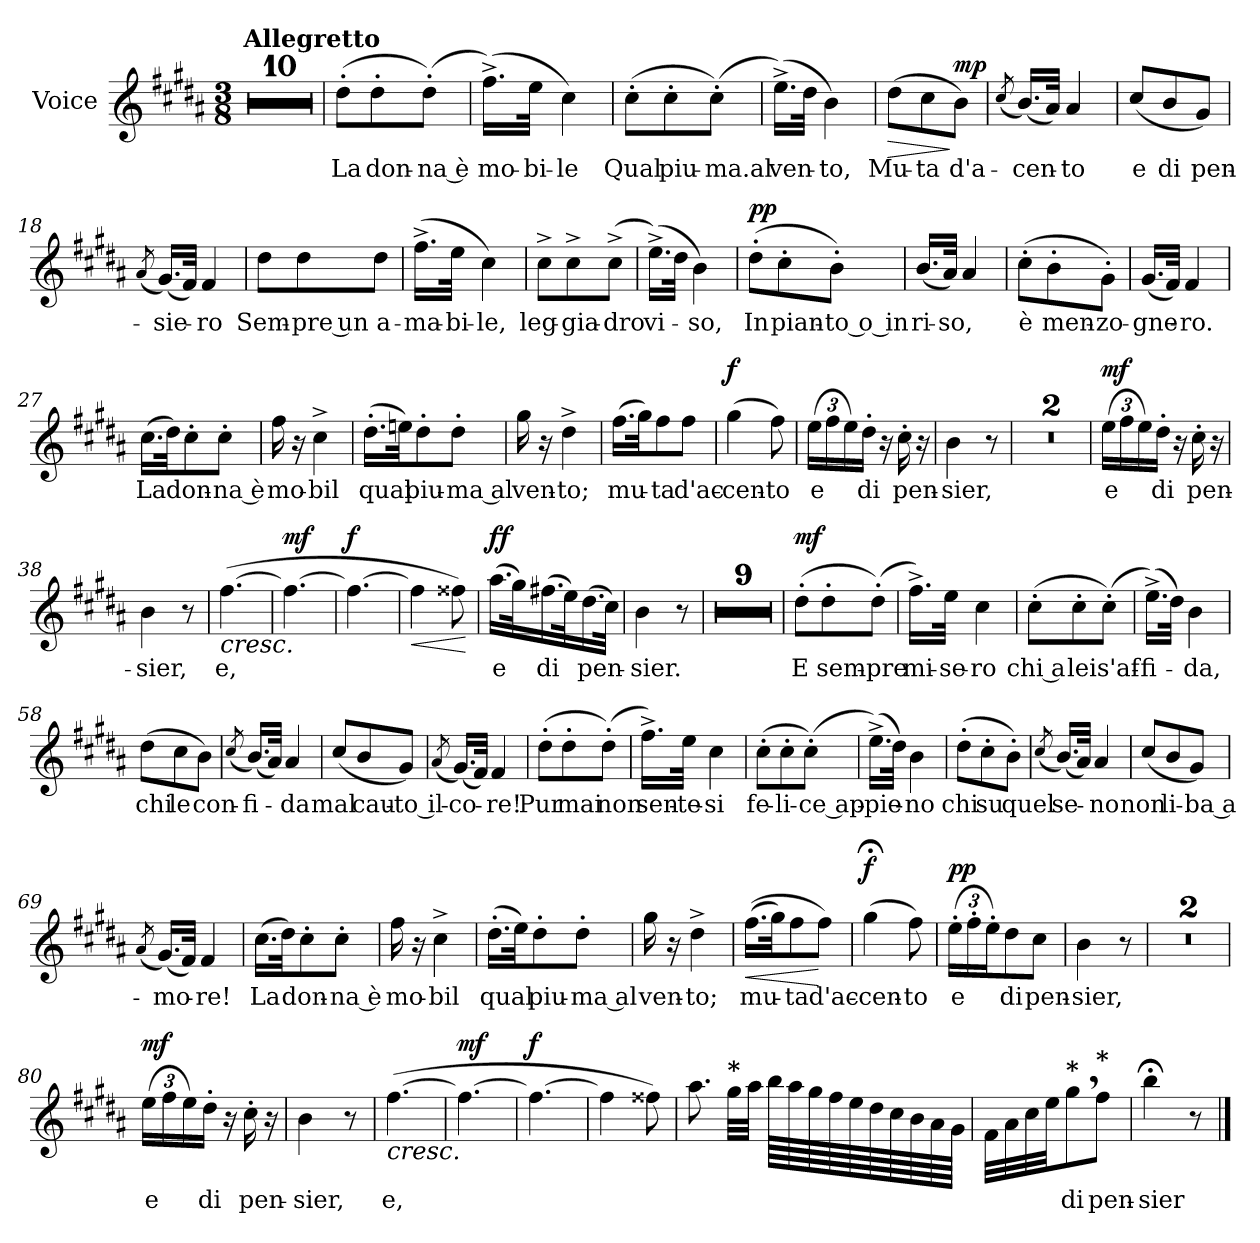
**kern	**text	**dynam
*part1	*part1	*part1
*staff1	*staff1	*staff1
*I"Voice	*	*
*I'Voice	*	*
*clefG2	*	*
*k[f#c#g#d#a#]	*	*
*M3/8	*	*
=1	=1	=1
!LO:TX:a:B:t=Allegretto	!	!
4.r	.	.
=2	=2	=2
4.r	.	.
=3	=3	=3
4.r	.	.
=4	=4	=4
4.r	.	.
=5	=5	=5
4.r	.	.
=6	=6	=6
4.r	.	.
=7	=7	=7
4.r	.	.
!!LO:LB:g=z
=8	=8	=8
4.r	.	.
*MM54	*	*
=9	=9	=9
*MM31	*	*
4.r	.	.
=10	=10	=10
*MM68	*	*
4.r	.	.
=11	=11	=11
!	!LO:LY:b	!
(>8dd#'\L	La	.
!	!LO:LY:b	!
8dd#'\	don-	.
!	!LO:LY:b	!
(>8dd#'\J)	-na è	.
=12	=12	=12
!	!LO:LY:b	!
(>16.ff#^\LL)	mo-	.
!	!LO:LY:b	!
32ee\JJk	-bi-	.
!	!LO:LY:b	!
4cc#\)	-le	.
=13	=13	=13
!	!LO:LY:b	!
(>8cc#'\L	Qual	.
!	!LO:LY:b	!
8cc#'\	piu-	.
!	!LO:LY:b	!
(>8cc#'\J)	-ma.al	.
=14	=14	=14
!	!LO:LY:b	!
(>16.ee^\LL)	ven-	.
32dd#\JJk	.	.
!	!LO:LY:b	!
4b\)	-to,	.
!!LO:LB:g=z
=15	=15	=15
!	!LO:LY:b	!LO:HP:b
!	!	!LO:DY:n=1:a
(>8dd#\L	Mu-	> other-dynamics
!	!LO:LY:b	!
8cc#\	-ta	.
!	!LO:LY:b	!LO:DY:n=2:a
8b\J)	d'a-	] mp
=16	=16	=16
(<8qcc#/	.	.
!	!LO:LY:b	!
(<16.b/LL)	-cen-	.
32a#/JJk)	.	.
!	!LO:LY:b	!
4a#/	-to	.
=17	=17	=17
!	!LO:LY:b	!
(<8cc#/L	e	.
!	!LO:LY:b	!
8b/	di	.
!	!LO:LY:b	!
8g#/J)	pen-	.
=18	=18	=18
(<8qa#/	.	.
!	!LO:LY:b	!
(<16.g#/LL)	-sie-	.
32f#/JJk)	.	.
!	!LO:LY:b	!
4f#/	-ro	.
=19	=19	=19
!	!LO:LY:b	!
8dd#\L	Sem-	.
!	!LO:LY:b	!
8dd#\	-pre un	.
!	!LO:LY:b	!
8dd#\J	a-	.
=20	=20	=20
!	!LO:LY:b	!
(>16.ff#^\LL	-ma-	.
!	!LO:LY:b	!
32ee\JJk	-bi-	.
!	!LO:LY:b	!
4cc#\)	-le,	.
=21	=21	=21
!	!LO:LY:b	!
8cc#^\L	leg-	.
!	!LO:LY:b	!
8cc#^\	-gia-	.
!	!LO:LY:b	!
(>8cc#^\J	-dro	.
!!LO:PB:g=z
=22	=22	=22
!	!LO:LY:b	!
(>16.ee^\LL)	vi-	.
32dd#\JJk	.	.
!	!LO:LY:b	!
4b\)	-so,	.
=23	=23	=23
!	!LO:LY:b	!LO:DY:a
(>8dd#'\L	In	pp
!	!LO:LY:b	!
8cc#'\	pian-	.
!	!LO:LY:b	!
8b'\J)	-to o in	.
=24	=24	=24
!	!LO:LY:b	!
(<16.b/LL	ri-	.
!	!LO:LY:b	!
32a#/JJk)	-so,	.
4a#/	.	.
=25	=25	=25
!	!LO:LY:b	!
(>8cc#'\L	è	.
!	!LO:LY:b	!
8b'\	men-	.
!	!LO:LY:b	!
8g#'\J)	-zo-	.
=26	=26	=26
!	!LO:LY:b	!
(<16.g#/LL	-gne-	.
32f#/JJk)	.	.
!	!LO:LY:b	!
4f#/	-ro.	.
=27	=27	=27
!	!LO:LY:b	!
(>16.cc#\LL	La	.
32dd#\JK)	.	.
!	!LO:LY:b	!
8cc#'\	don-	.
!	!LO:LY:b	!
8cc#'\J	-na è	.
!!LO:LB:g=z
=28	=28	=28
!	!LO:LY:b	!
16ff#\	mo-	.
16r	.	.
!	!LO:LY:b	!
4cc#^\	-bil	.
=29	=29	=29
!	!LO:LY:b	!
(>16.dd#'\LL	qual	.
32een\JK)	.	.
!	!LO:LY:b	!
8dd#'\	piu-	.
!	!LO:LY:b	!
8dd#'\J	-ma al	.
=30	=30	=30
!	!LO:LY:b	!
16gg#\	ven-	.
16r	.	.
!	!LO:LY:b	!
4dd#^\	-to;	.
=31	=31	=31
!	!LO:LY:b	!
(>16.ff#\LL	mu-	.
32gg#\JK)	.	.
!	!LO:LY:b	!
8ff#\	-ta	.
*MM67	*	*
!	!LO:LY:b	!
8ff#\J	d'ac-	.
*MM66	*	*
=32	=32	=32
!	!LO:LY:b	!LO:DY:a
(>4gg#\	-cen-	f
*MM68	*	*
!	!LO:LY:b	!
8ff#\)	-to	.
=33	=33	=33
*Xbrackettup	*	*
!	!LO:LY:b	!LO:DY:a
!	!	!LO:DY:n=1:a
(>24ee\LL	e	other-dynamics p
24ff#\	.	.
24ee\)	.	.
!	!LO:LY:b	!
16dd#'\JJ	di	.
16r	.	.
*MM67	*	*
!	!LO:LY:b	!
16cc#'\	pen-	.
*MM66	*	*
16r	.	.
!!LO:LB:g=z
=34	=34	=34
!	!LO:LY:b	!
4b\	-sier,	.
*MM68	*	*
8r	.	.
=35	=35	=35
4.r	.	.
=36	=36	=36
4.r	.	.
=37	=37	=37
!	!LO:LY:b	!LO:DY:a
(>24ee\LL	e	mf
24ff#\	.	.
24ee\)	.	.
!	!LO:LY:b	!
16dd#'\JJ	di	.
16r	.	.
*MM67	*	*
!	!LO:LY:b	!
16cc#'\	pen-	.
*MM66	*	*
16r	.	.
=38	=38	=38
!	!LO:LY:b	!
4b\	-sier,	.
*MM68	*	*
8r	.	.
!!LO:PB:g=z
=39	=39	=39
!	!LO:LY:b	!LO:HP:b
(>[4.ff#\	e,	<
*MM66	*	*
=40	=40	=40
!	!	!LO:DY:a
4.ff#\_	.	mf
*MM68	*	*
=41	=41	=41
!	!	!LO:DY:a
4.ff#\_	.	f
.	.	[
=42	=42	=42
!	!	!LO:HP:b
4ff#\]	.	<
8ff##X\)	.	.
.	.	[
!!LO:LB:g=z
=43	=43	=43
!	!LO:LY:b	!LO:DY:a
(>16.aa#\LL	e	ff
32gg#\K)	.	.
!	!LO:LY:b	!LO:DY:a
(>16.ff#X\	di	other-dynamics
32ee\K)	.	.
!	!LO:LY:b	!
(>16.dd#\	pen-	.
32cc#\JJk)	.	.
=44	=44	=44
!	!LO:LY:b	!
4b\	-sier.	.
8r	.	.
=45	=45	=45
4.r	.	.
=46	=46	=46
4.r	.	.
=47	=47	=47
4.r	.	.
=48	=48	=48
4.r	.	.
=49	=49	=49
4.r	.	.
!!LO:LB:g=z
=50	=50	=50
4.r	.	.
=51	=51	=51
4.r	.	.
*MM54	*	*
=52	=52	=52
*MM31	*	*
4.r	.	.
=53	=53	=53
*MM68	*	*
4.r	.	.
=54	=54	=54
!	!LO:LY:b	!LO:DY:a
(>8dd#'\L	E	mf
!	!LO:LY:b	!
8dd#'\	sem-	.
!	!LO:LY:b	!
(>8dd#'\J)	-pre	.
=55	=55	=55
!	!LO:LY:b	!
16.ff#^\LL)	mi-	.
!	!LO:LY:b	!
32ee\JJk	-se-	.
!	!LO:LY:b	!
4cc#\	-ro	.
=56	=56	=56
!	!LO:LY:b	!
(>8cc#'\L	chi a	.
!	!LO:LY:b	!
8cc#'\	lei	.
!	!LO:LY:b	!
(>8cc#'\J)	s'af-	.
!!LO:PB:g=z
=57	=57	=57
!	!LO:LY:b	!
(>16.ee^\LL)	-fi-	.
32dd#\JJk)	.	.
!	!LO:LY:b	!
4b\	-da,	.
=58	=58	=58
!	!LO:LY:b	!LO:DY:a
(>8dd#\L	chi	other-dynamics
!	!LO:LY:b	!
8cc#\	le	.
!	!LO:LY:b	!
8b\J)	con-	.
=59	=59	=59
(<8qcc#/	.	.
!	!LO:LY:b	!
(<16.b/LL)	-fi-	.
32a#/JJk)	.	.
!	!LO:LY:b	!
4a#/	-da	.
=60	=60	=60
!	!LO:LY:b	!
(<8cc#/L	mal	.
!	!LO:LY:b	!
8b/	cau-	.
!	!LO:LY:b	!
8g#/J)	-to il-	.
=61	=61	=61
(<8qa#/	.	.
!	!LO:LY:b	!
(<16.g#/LL)	-co-	.
32f#/JJk)	.	.
!	!LO:LY:b	!
4f#/	-re!	.
=62	=62	=62
!	!LO:LY:b	!
(>8dd#'\L	Pur	.
!	!LO:LY:b	!
8dd#'\	mai	.
!	!LO:LY:b	!
(>8dd#'\J)	non	.
=63	=63	=63
!	!LO:LY:b	!
16.ff#^\LL)	sen-	.
!	!LO:LY:b	!
32ee\JJk	-te-	.
!	!LO:LY:b	!
4cc#\	-si	.
!!LO:LB:g=z
=64	=64	=64
!	!LO:LY:b	!
(>8cc#'\L	fe-	.
!	!LO:LY:b	!
8cc#'\	-li-	.
!	!LO:LY:b	!
(>8cc#'\J)	-ce ap-	.
=65	=65	=65
!	!LO:LY:b	!
(>16.ee^\LL)	-pie-	.
32dd#\JJk)	.	.
!	!LO:LY:b	!
4b\	-no	.
=66	=66	=66
!	!LO:LY:b	!
(>8dd#'\L	chi	.
!	!LO:LY:b	!
8cc#'\	su	.
!	!LO:LY:b	!
8b'\J)	quel	.
=67	=67	=67
(<8qcc#/	.	.
!	!LO:LY:b	!
(<16.b/LL)	se-	.
32a#/JJk)	.	.
!	!LO:LY:b	!
4a#/	-no	.
=68	=68	=68
!	!LO:LY:b	!
(<8cc#/L	non	.
!	!LO:LY:b	!
8b/	li-	.
!	!LO:LY:b	!
8g#/J)	-ba a-	.
=69	=69	=69
(<8qa#/	.	.
!	!LO:LY:b	!
(<16.g#/LL)	-mo-	.
32f#/JJk)	.	.
!	!LO:LY:b	!
4f#/	-re!	.
=70	=70	=70
!	!LO:LY:b	!
(>16.cc#\LL	La	.
32dd#\JK)	.	.
!	!LO:LY:b	!
8cc#'\	don-	.
!	!LO:LY:b	!
8cc#'\J	-na è	.
!!LO:LB:g=z
=71	=71	=71
!	!LO:LY:b	!
16ff#\	mo-	.
16r	.	.
!	!LO:LY:b	!
4cc#^\	-bil	.
=72	=72	=72
!	!LO:LY:b	!
(>16.dd#'\LL	qual	.
32ee\JK)	.	.
!	!LO:LY:b	!
8dd#'\	piu-	.
!	!LO:LY:b	!
8dd#'\J	-ma al	.
=73	=73	=73
!	!LO:LY:b	!
16gg#\	ven-	.
16r	.	.
!	!LO:LY:b	!
4dd#^\	-to;	.
=74	=74	=74
!	!LO:LY:b	!LO:HP:b
(>(>16.ff#\LL	mu-	<
32gg#\JK)	.	.
!	!LO:LY:b	!
8ff#\	-ta	.
*MM67	*	*
!	!LO:LY:b	!
8ff#\J)	d'ac-	[
*MM66	*	*
=75	=75	=75
!	!LO:LY:b	!LO:DY:a
(>4gg#;<\	-cen-	f
*MM68	*	*
!	!LO:LY:b	!
8ff#\)	-to	.
=76	=76	=76
!	!LO:LY:b	!LO:DY:a
(>24ee'\LL	e	pp
24ff#'\	.	.
24ee'\J)	.	.
!	!LO:LY:b	!LO:DY:a
8dd#\	di	other-dynamics
*MM67	*	*
!	!LO:LY:b	!
8cc#\J	pen-	.
*MM66	*	*
!!LO:PB:g=z
=77	=77	=77
!	!LO:LY:b	!
4b\	-sier,	.
*MM68	*	*
8r	.	.
=78	=78	=78
4.r	.	.
=79	=79	=79
4.r	.	.
=80	=80	=80
!	!LO:LY:b	!LO:DY:a
(>24ee\LL	e	mf
24ff#\	.	.
24ee\)	.	.
!	!LO:LY:b	!
16dd#'\JJ	di	.
16r	.	.
*MM67	*	*
!	!LO:LY:b	!
16cc#'\	pen-	.
*MM66	*	*
16r	.	.
=81	=81	=81
!	!LO:LY:b	!
4b\	-sier,	.
*MM68	*	*
8r	.	.
!!LO:LB:g=z
=82	=82	=82
!	!LO:LY:b	!LO:HP:b
(>[4.ff#\	e,	<
*MM66	*	*
=83	=83	=83
!	!	!LO:DY:a
4.ff#\_	.	mf
*MM68	*	*
=84	=84	=84
!	!	!LO:DY:a
4.ff#\_	.	f
.	.	[
=85	=85	=85
4ff#\]	.	.
8ff##X\)	.	.
!!LO:LB:g=z
=86	=86	=86
8.aa#\	.	.
!LO:TX:a:B:t=*	!	!
32gg#\LLL	.	.
32aa#\JJJ	.	.
64bb\LLLL	.	.
64aa#\	.	.
64gg#\	.	.
64ff#\	.	.
64ee\	.	.
64dd#\	.	.
64cc#\	.	.
64b\	.	.
64a#\	.	.
64g#\JJJJ	.	.
=87	=87	=87
32f#\LLL	.	.
32a#\	.	.
32cc#\	.	.
32ee\JJ	.	.
!LO:TX:a:B:t=*	!	!
!	!LO:LY:b	!
8gg#,\	di	.
!LO:TX:a:B:t=*	!	!
!	!LO:LY:b	!
8ff#\J	pen-	.
=88	=88	=88
!	!LO:LY:b	!
4bb;<\	-sier	.
8r	.	.
==	==	==
*-	*-	*-
